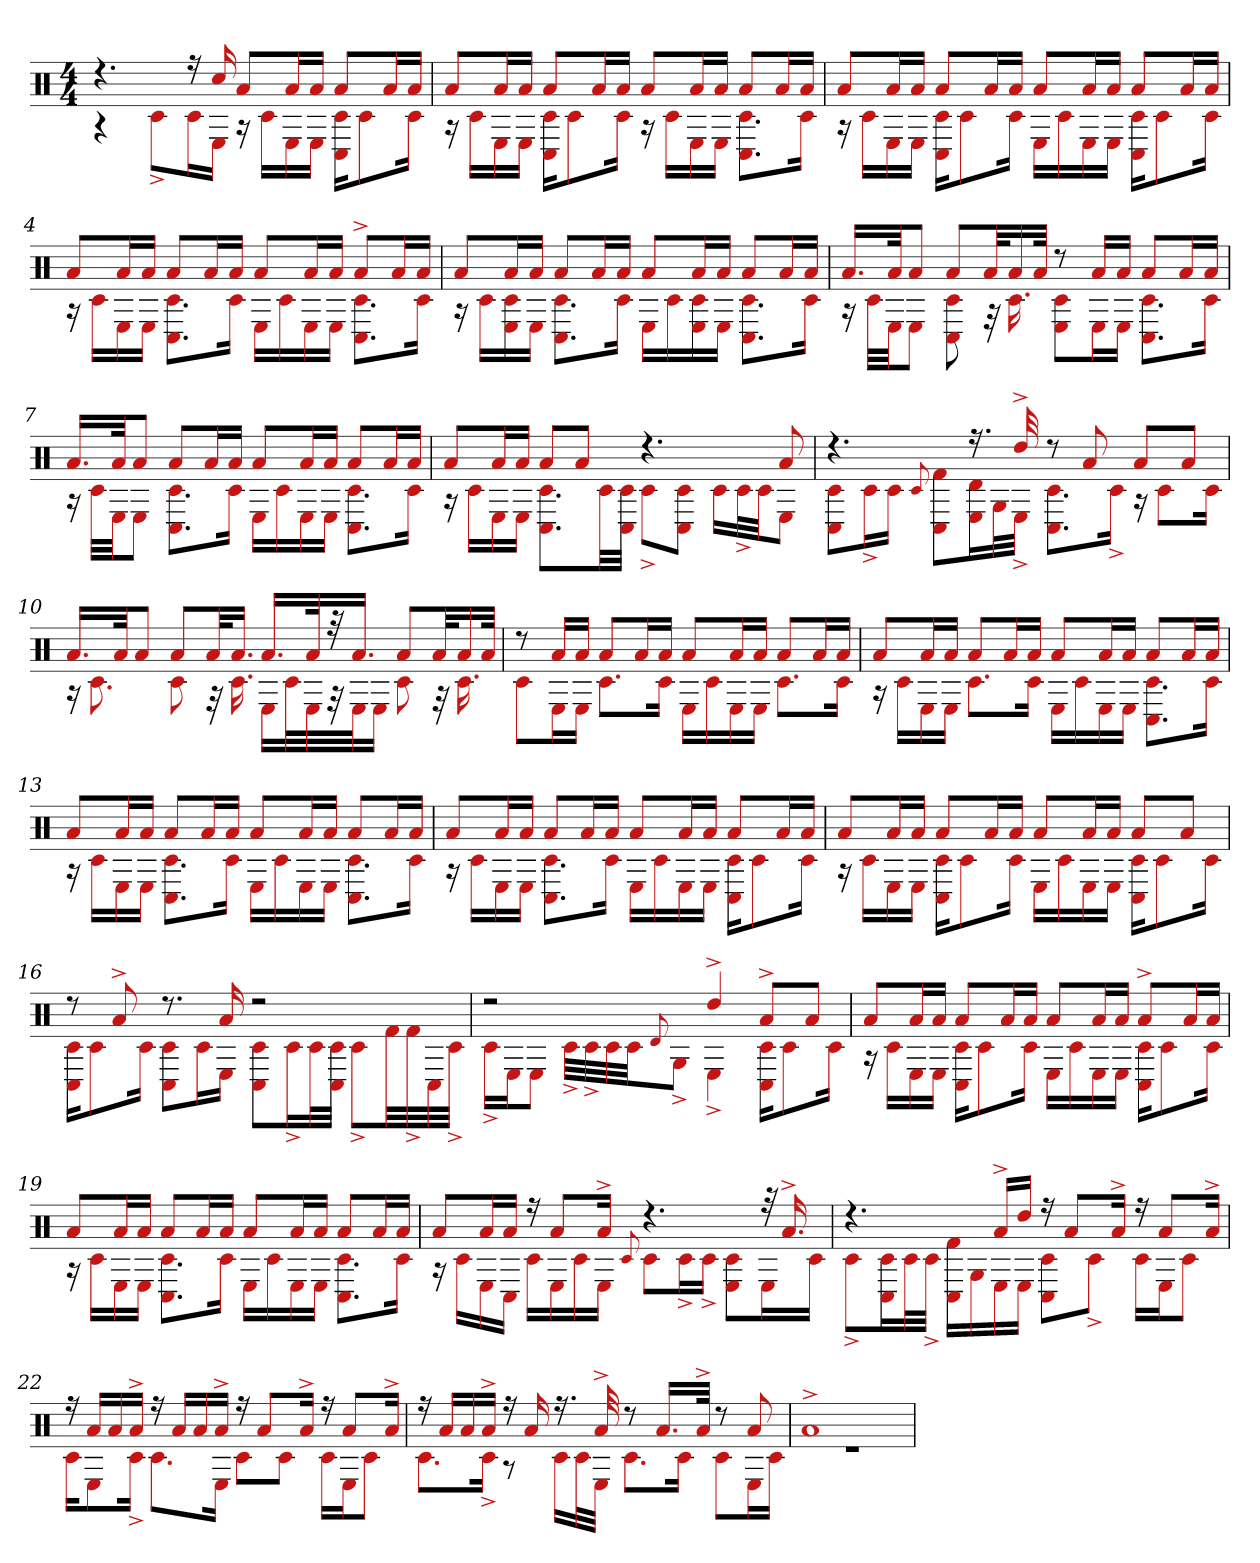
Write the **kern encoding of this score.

**kern
*part1
*staff1
*clefX
*k[]
*M4/4
=1
*^
4.r	4r
.	8c#^L
16r	16c#L
16cc#	16EJJ
8aL	16r
.	16c#LL
16aL	16E
16aJJ	16EJJ
8aL	16C# 16c#KL
.	8c#
16aL	.
16aJJ	16c#Jk
=2	=2
8aL	16r
.	16c#LL
16aL	16E
16aJJ	16EJJ
8aL	16C# 16c#KL
.	8c#
16aL	.
16aJJ	16c#Jk
8aL	16r
.	16c#LL
16aL	16E
16aJJ	16EJJ
8aL	8.C# 8.c#L
16aL	.
16aJJ	16c#Jk
=3	=3
8aL	16r
.	16c#LL
16aL	16E
16aJJ	16EJJ
8aL	16c# 16C#KL
.	8c#
16aL	.
16aJJ	16c#Jk
8aL	16ELL
.	16c#
16aL	16E
16aJJ	16EJJ
8aL	16c# 16C#KL
.	8c#
16aL	.
16aJJ	16c#Jk
=4	=4
8aL	16r
.	16c#LL
16aL	16E
16aJJ	16EJJ
8aL	8.C# 8.c#L
16aL	.
16aJJ	16c#Jk
8aL	16ELL
.	16c#
16aL	16E
16aJJ	16EJJ
8a^L	8.C# 8.c#L
16aL	.
16aJJ	16c#Jk
=5	=5
8aL	16r
.	16c#LL
16aL	16E 16c#
16aJJ	16EJJ
8aL	8.C# 8.c#L
16aL	.
16aJJ	16c#Jk
8aL	16ELL
.	16c#
16aL	16E 16c#
16aJJ	16EJJ
8aL	8.C# 8.c#L
16aL	.
16aJJ	16c#Jk
=6	=6
16.aLL	16r
.	32c#LLL
32aJk	32EJJ
8aJ	8EJ
8aL	8C# 8c#
32akL	32r
16a	16.c#
32aJJk	.
8r	8E 8c#L
16aLL	16EL
16aJJ	16EJJ
8aL	8.C# 8.c#L
16aL	.
16aJJ	16c#Jk
=7	=7
16.aLL	16r
.	32c#LLL
32aJk	32EJJ
8aJ	8EJ
8aL	8.C# 8.c#L
16aL	.
16aJJ	16c#Jk
8aL	16ELL
.	16c#
16aL	16E
16aJJ	16EJJ
8aL	8.C# 8.c#L
16aL	.
16aJJ	16c#Jk
=8	=8
8aL	16r
.	16c#LL
16aL	16E
16aJJ	16EJJ
8aL	8.C# 8.c#L
8aJ	.
.	32c#LL
.	32C# 32c#JJJ
4.r	8c#^L
.	8c# 8C#J
.	16c#LL
.	32c#^L
.	32c#JJ
8a	8EJ
=9	=9
4.r	8C# 8c#L
.	16c#^L
.	16c#JJ
.	8qqc#
.	8C# 8f#L
16.r	16d 16EL
.	32GL
32dd^	32E^JJJ
8r	8.C# 8.c#L
8a	.
.	16c#^Jk
8aL	16r
.	8c#L
8aJ	.
.	16c#Jk
=10	=10
16.aLL	16r
.	8.c#
32aJk	.
8aJ	.
8aL	8c#
32akL	32r
16.aJJ	16.c#
16.aLL	16ELL
.	32c#L
32ak	32E
32r	32r
16.aJJ	32EJ
.	16EJJ
8aL	8c#
32akL	32r
16a	16.c#
32aJJk	.
=11	=11
8r	8c#L
16aLL	16EL
16aJJ	16EJJ
8aL	8.c#L
16aL	.
16aJJ	16c#Jk
8aL	16ELL
.	16c#
16aL	16E
16aJJ	16EJJ
8aL	8.c#L
16aL	.
16aJJ	16c#Jk
=12	=12
8aL	16r
.	16c#LL
16aL	16E
16aJJ	16EJJ
8aL	8.c#L
16aL	.
16aJJ	16c#Jk
8aL	16ELL
.	16c#
16aL	16E
16aJJ	16EJJ
8aL	8.C# 8.c#L
16aL	.
16aJJ	16c#Jk
=13	=13
8aL	16r
.	16c#LL
16aL	16E
16aJJ	16EJJ
8aL	8.C# 8.c#L
16aL	.
16aJJ	16c#Jk
8aL	16ELL
.	16c#
16aL	16E
16aJJ	16EJJ
8aL	8.C# 8.c#L
16aL	.
16aJJ	16c#Jk
=14	=14
8aL	16r
.	16c#LL
16aL	16E
16aJJ	16EJJ
8aL	8.C# 8.c#L
16aL	.
16aJJ	16c#Jk
8aL	16ELL
.	16c#
16aL	16E
16aJJ	16EJJ
8aL	16c# 16C#KL
.	8c#
16aL	.
16aJJ	16c#Jk
=15	=15
8aL	16r
.	16c#LL
16aL	16E
16aJJ	16EJJ
8aL	16C# 16c#KL
.	8c#
16aL	.
16aJJ	16c#Jk
8aL	16ELL
.	16c#
16aL	16E
16aJJ	16EJJ
8aL	16C# 16c#KL
.	8c#
8aJ	.
.	16c#Jk
=16	=16
8r	16C# 16c#KL
.	8c#
8a^	.
.	16c#Jk
8.r	8C# 8c#L
.	16c#L
16a	16EJJ
2r	8C# 8c#L
.	16c#^L
.	32c#L
.	32c# 32C#JJJ
.	8c#^L
.	32f#LL
.	32f#^
.	32C#
.	32c#^JJJ
=17	=17
2r	16c#^LL
.	16EJ
.	8EJ
.	32c#^LLL
.	32c#^
.	32c#
.	32c#JJ
.	8qqd
.	8G^J
4dd^	4E^
8a^L	16C# 16c#KL
.	8c#
8aJ	.
.	16c#Jk
=18	=18
8aL	16r
.	16c#LL
16aL	16E
16aJJ	16EJJ
8aL	16C# 16c#KL
.	8c#
16aL	.
16aJJ	16c#Jk
8aL	16ELL
.	16c#
16aL	16E
16aJJ	16EJJ
8a^L	16c# 16C#KL
.	8c#
16aL	.
16aJJ	16c#Jk
=19	=19
8aL	16r
.	16c#LL
16aL	16E
16aJJ	16EJJ
8aL	8.C# 8.c#L
16aL	.
16aJJ	16c#Jk
8aL	16ELL
.	16c#
16aL	16E
16aJJ	16EJJ
8aL	8.C# 8.c#L
16aL	.
16aJJ	16c#Jk
=20	=20
8aL	16r
.	16c#LL
16aL	16E
16aJJ	16C#JJ
16r	16c#LL
8aL	16E
.	16c#
16a^Jk	16EJJ
.	8qqc#
4.r	8c#L
.	16c#^L
.	16c#^JJ
.	8c# 8EL
32r	16EL
16.a^	.
.	16c#JJ
=21	=21
4.r	8c#^L
.	16C# 16c#L
.	32c#L
.	32c#^JJJ
.	16C# 16f#LL
.	16G
16a^LL	16E
16ddJJ	16EJJ
16r	8c# 8C#L
8aL	.
.	8c#^J
16a^Jk	.
16r	16c#LL
8aL	16EJ
.	8c#J
16a^Jk	.
=22	=22
16r	16c#KL
16aLL	8E
16a	.
16a^JJ	16c#^Jk
16r	8.c#L
16aLL	.
16a	.
16a^JJ	16EJk
16r	8c#L
8aL	.
.	8c#J
16a^Jk	.
16r	16c#LL
8aL	16EJ
.	8c#J
16a^Jk	.
=23	=23
16r	8.c#L
16aLL	.
16a	.
16a^JJ	16c#^Jk
16r	8r
16a	.
16.r	16c#LL
.	32c#L
32a^	32EJJJ
8r	8.c#L
16.aLL	.
.	16c#Jk
32a^JJk	.
8r	8c#L
8a	16EL
.	16c#JJ
=24	=24
1a^	1r
*v	*v
=
*-
